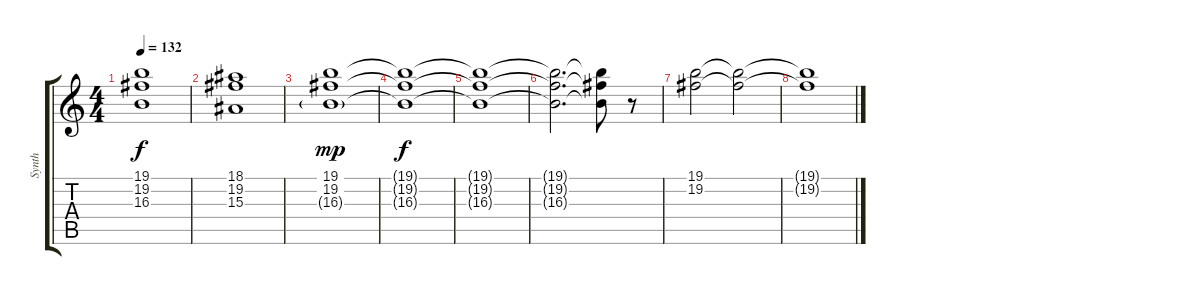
\track ("Synth" "Synth") {instrument stringensemble1}
\staff {score tabs}
\tuning (E4 B3 G3 D3 A2 E2) {hide}
\ts (4 4)
\tempo 132
\clef g2
\ks c
(19.1 19.2 16.3).1{dy f} |
(18.1 19.2 15.3).1 |
(19.1 19.2 16.3{g}).1{dy mp volume 10} |
(19.1{t} 19.2{t} 16.3{t}).1{dy f} |
(19.1{t} 19.2{t} 16.3{t}).1{volume 0} |
(19.1{t} 19.2{t} 16.3{t}).2{d} (19.1{t} 19.2{t} 16.3{t}).8 r.8{volume 0} |
(19.1 19.2).2{volume 3} (19.1{t} 19.2{t}).2{volume 0} |
(19.1{t} 19.2{t}).1
